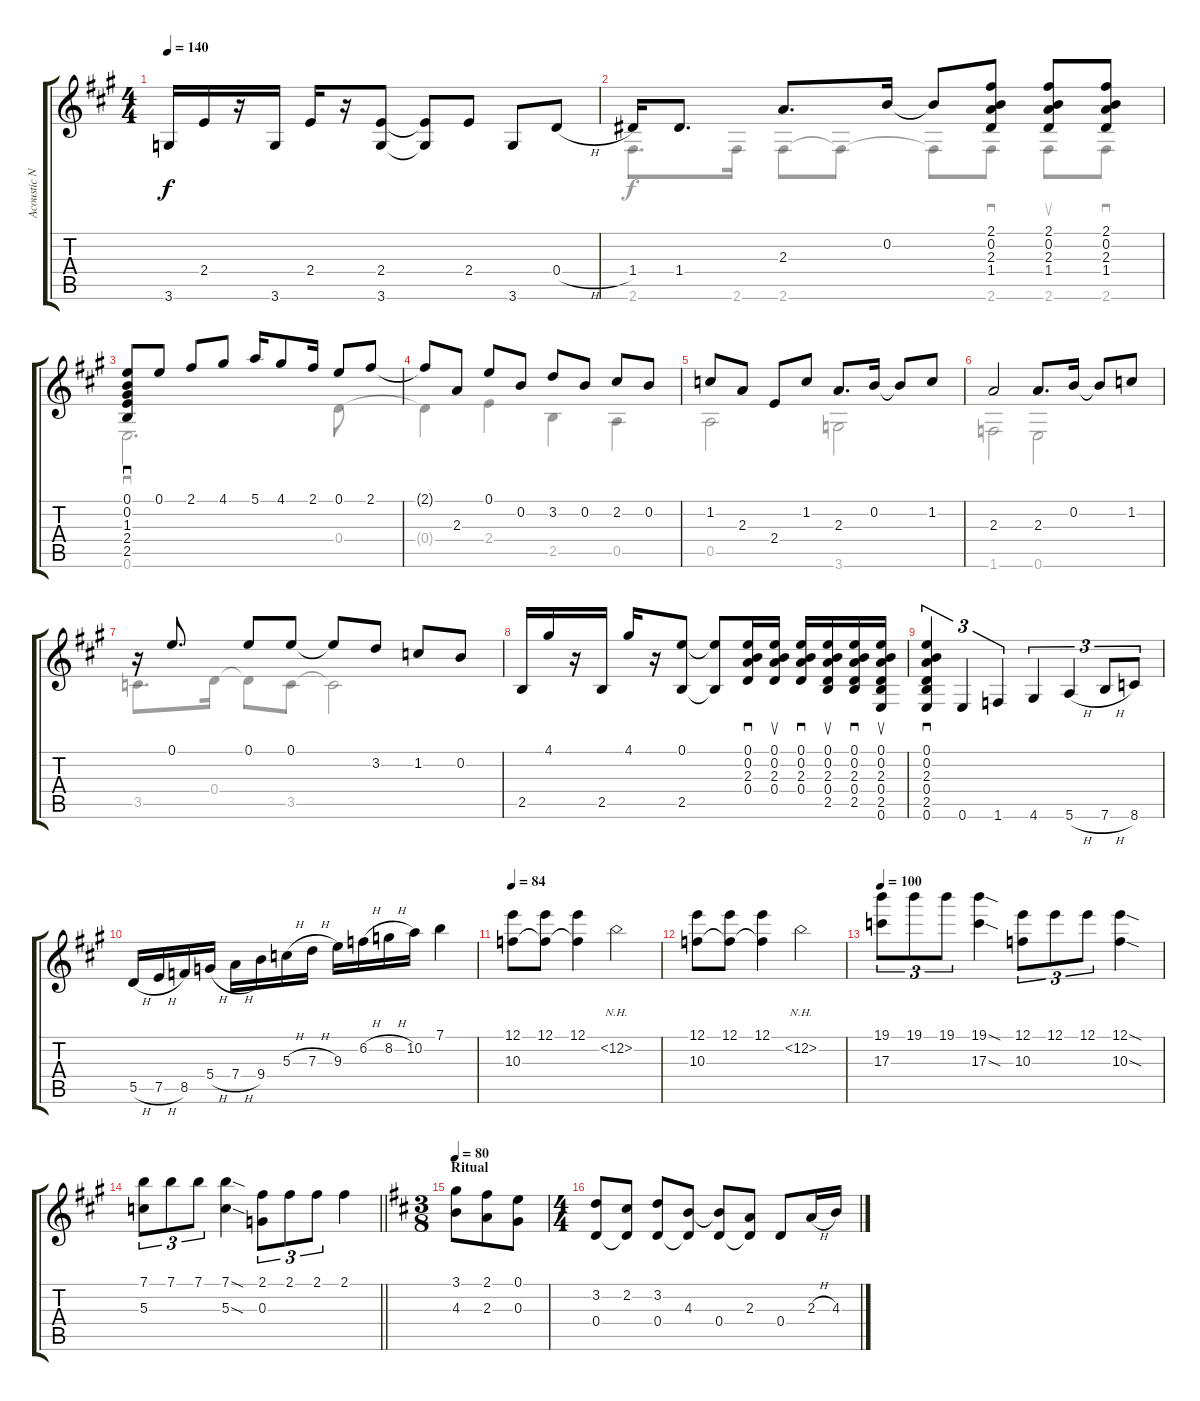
\track ("Acoustic Nylon String Guitar" "Acoustic N") {instrument acousticguitarnylon}
\staff {score tabs}
\tuning (E4 B3 G3 D3 A2 E2) {hide}
\voice
\ts (4 4)
\tempo 140
\clef g2
\ks a
3.6.16{dy f} 2.4.16 r.16 3.6.16 2.4.16 r.16 (2.4 3.6).8 (2.4{t} 3.6{t}).8 2.4.8 3.6.8 0.4{h}.8 |
1.4.16 1.4.8{d} 2.3.8{d} 0.2.16 0.2{t}.8 (2.1 0.2 2.3 1.4).8 (2.1 0.2 2.3 1.4).8 (2.1 0.2 2.3 1.4).8 |
(0.1 0.2 1.3 2.4 2.5).8{sd} 0.1.8 2.1.8 4.1.8 5.1.16 4.1.8 2.1.16 0.1.8 2.1.8 |
2.1{t}.8 2.3.8 0.1.8 0.2.8 3.2.8 0.2.8 2.2.8 0.2.8 |
1.2.8 2.3.8 2.4.8 1.2.8 2.3.8{d} 0.2.16 0.2{t}.8 1.2.8 |
2.3.2 2.3.8{d} 0.2.16 0.2{t}.8 1.2.8 |
r.16 0.1.8{d} 0.1.8 0.1.8 0.1{t}.8 3.2.8 1.2.8 0.2.8 |
2.5.16 4.1.16 r.16 2.5.16 4.1.16 r.16 (0.1 2.5).8 (0.1{t} 2.5{t}).8 (0.1 0.2 2.3 0.4).16{sd} (0.1 0.2 2.3 0.4).16{su} (0.1 0.2 2.3 0.4).16{sd} (0.1 0.2 2.3 0.4 2.5).16{su} (0.1 0.2 2.3 0.4 2.5).16{sd} (0.1 0.2 2.3 0.4 2.5 0.6).16{su} |
(0.1 0.2 2.3 0.4 2.5 0.6).4{sd tu (3 2)} 0.6.4{tu (3 2)} 1.6.4{tu (3 2)} 4.6.4{tu (3 2)} 5.6{h}.4{tu (3 2)} 7.6{h}.8{tu (3 2)} 8.6.8{tu (3 2)} |
5.5{h}.16 7.5{h}.16 8.5.16 5.4{h}.16 7.4{h}.16 9.4.16 5.3{h}.16 7.3{h}.16 9.3.16 6.2{h}.16 8.2{h}.16 10.2.16 7.1.4 |
\tempo 84
(12.1 10.3).8 (12.1 10.3{t}).8 (12.1 10.3{t}).4 12.2{nh}.2 |
(12.1 10.3).8 (12.1 10.3{t}).8 (12.1 10.3{t}).4 12.2{nh}.2 |
\tempo 100
(19.1 17.3).8{tu (3 2)} 19.1.8{tu (3 2)} 19.1.8{tu (3 2)} (19.1{sod} 17.3{sod}).4 (12.1 10.3).8{tu (3 2)} 12.1.8{tu (3 2)} 12.1.8{tu (3 2)} (12.1{sod} 10.3{sod}).4 |
\barLineRight lightlight
(7.1 5.3).8{tu (3 2)} 7.1.8{tu (3 2)} 7.1.8{tu (3 2)} (7.1{sod} 5.3{sod}).4 (2.1 0.3).8{tu (3 2)} 2.1.8{tu (3 2)} 2.1.8{tu (3 2)} 2.1.4 |
\ts (3 8)
\section ("" "Ritual")
\tempo 80
\ks d
(3.1 4.3).8 (2.1 2.3).8 (0.1 0.3).8 |
\ts (4 4)
(3.2 0.4).8 (2.2 0.4{t}).8 (3.2 0.4).8 (4.3 0.4{t}).8 (4.3{t} 0.4).8 (2.3 0.4{t}).8 0.4.8 2.3{h}.16 4.3.16
\voice
\clef g2
\ottava regular
\simile none
\ks a
|
2.6.8{d} 2.6.16 2.6.8 2.6{t}.8 2.6{t}.8 2.6.8{sd} 2.6.8{su} 2.6.8{sd} |
0.6.2{d sd} 0.4.8 |
0.4{t}.4 2.4.4 2.5.4 0.5.4 |
0.5.2 3.6.2 |
1.6.2 0.6.2 |
3.5.8{d} 0.4.16 0.4{t}.8 3.5.8 3.5{t}.2 |
|
|
|
|
|
|
\barLineRight lightlight
|
\ks d
|
